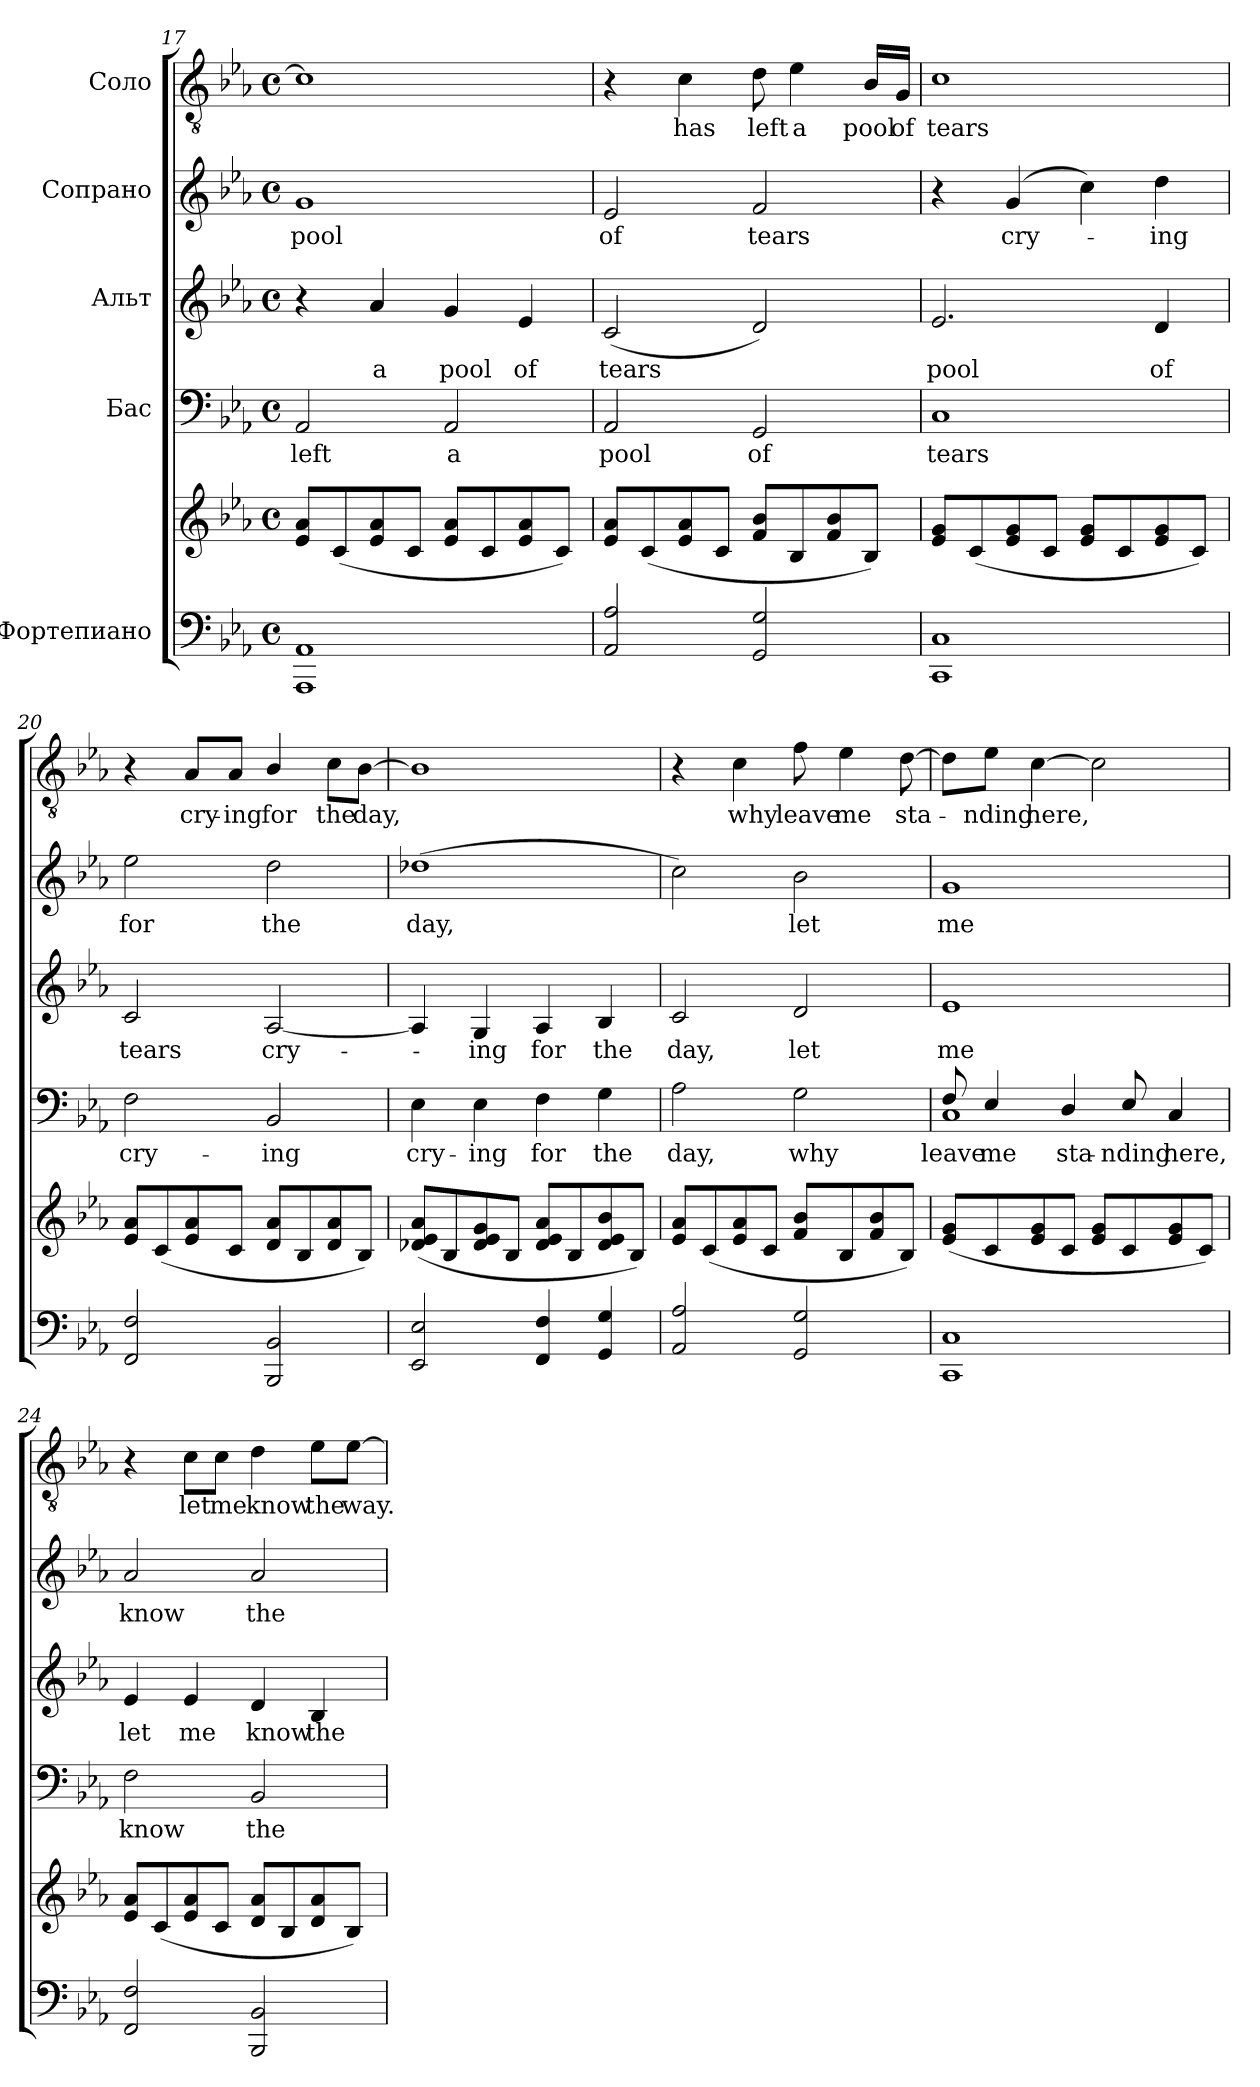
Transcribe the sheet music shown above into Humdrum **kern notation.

**kern	**kern	**kern	**text	**kern	**text	**kern	**text	**kern	**text
*part5	*part5	*part4	*part4	*part3	*part3	*part2	*part2	*part1	*part1
*staff6	*staff5	*staff4	*staff4	*staff3	*staff3	*staff2	*staff2	*staff1	*staff1
*I"Фортепиано	*	*I"Бас	*	*I"Альт	*	*I"Сопрано	*	*I"Соло	*
*clefF4	*clefG2	*clefF4	*	*clefG2	*	*clefG2	*	*clefGv2	*
*k[b-e-a-]	*k[b-e-a-]	*k[b-e-a-]	*	*k[b-e-a-]	*	*k[b-e-a-]	*	*k[b-e-a-]	*
*M4/4	*M4/4	*M4/4	*	*M4/4	*	*M4/4	*	*M4/4	*
*met(c)	*met(c)	*met(c)	*	*met(c)	*	*met(c)	*	*met(c)	*
=17	=17	=17	=17	=17	=17	=17	=17	=17	=17
!	!	!	!LO:LY:b	!	!	!	!LO:LY:b	!	!
1AAA- 1AA-	8e-/ 8a-/L	2AA-/	left	4r	.	1g	pool	1c]	.
.	(<8c/	.	.	.	.	.	.	.	.
!	!	!	!	!	!LO:LY:b	!	!	!	!
.	8e-/ 8a-/	.	.	4a-/	a	.	.	.	.
.	8c/J	.	.	.	.	.	.	.	.
!	!	!	!LO:LY:b	!	!LO:LY:b	!	!	!	!
.	8e-/ 8a-/L	2AA-/	a	4g/	pool	.	.	.	.
.	8c/	.	.	.	.	.	.	.	.
!	!	!	!	!	!LO:LY:b	!	!	!	!
.	8e-/ 8a-/	.	.	4e-/	of	.	.	.	.
.	8c/J)	.	.	.	.	.	.	.	.
!!LO:LB:g=z
=18	=18	=18	=18	=18	=18	=18	=18	=18	=18
!	!	!	!LO:LY:b	!	!LO:LY:b	!	!LO:LY:b	!	!
2AA-/ 2A-/	8e-/ 8a-/L	2AA-/	pool	(<2c/	tears	2e-/	of	4r	.
.	(<8c/	.	.	.	.	.	.	.	.
!	!	!	!	!	!	!	!	!	!LO:LY:b
.	8e-/ 8a-/	.	.	.	.	.	.	4c\	has
.	8c/J	.	.	.	.	.	.	.	.
!	!	!	!LO:LY:b	!	!	!	!LO:LY:b	!	!LO:LY:b
2GG/ 2G/	8f/ 8b-/L	2GG/	of	2d/)	.	2f/	tears	8d\	left
!	!	!	!	!	!	!	!	!	!LO:LY:b
.	8B-/	.	.	.	.	.	.	4e-\	a
.	8f/ 8b-/	.	.	.	.	.	.	.	.
!	!	!	!	!	!	!	!	!	!LO:LY:b
.	8B-/J)	.	.	.	.	.	.	16B-/LL	pool
!	!	!	!	!	!	!	!	!	!LO:LY:b
.	.	.	.	.	.	.	.	16G/JJ	of
=19	=19	=19	=19	=19	=19	=19	=19	=19	=19
!	!	!	!LO:LY:b	!	!LO:LY:b	!	!	!	!LO:LY:b
1CC 1C	8e-/ 8g/L	1C	tears	2.e-/	pool	4r	.	1c	tears
.	(<8c/	.	.	.	.	.	.	.	.
!	!	!	!	!	!	!	!LO:LY:b	!	!
.	8e-/ 8g/	.	.	.	.	(>4g/	cry-	.	.
.	8c/J	.	.	.	.	.	.	.	.
.	8e-/ 8g/L	.	.	.	.	4cc\)	.	.	.
.	8c/	.	.	.	.	.	.	.	.
!	!	!	!	!	!LO:LY:b	!	!LO:LY:b	!	!
.	8e-/ 8g/	.	.	4d/	of	4dd\	-ing	.	.
.	8c/J)	.	.	.	.	.	.	.	.
=20	=20	=20	=20	=20	=20	=20	=20	=20	=20
!	!	!	!LO:LY:b	!	!LO:LY:b	!	!LO:LY:b	!	!
2FF/ 2F/	8e-/ 8a-/L	2F\	cry-	2c/	tears	2ee-\	for	4r	.
.	(<8c/	.	.	.	.	.	.	.	.
!	!	!	!	!	!	!	!	!	!LO:LY:b
.	8e-/ 8a-/	.	.	.	.	.	.	8A-/L	cry-
!	!	!	!	!	!	!	!	!	!LO:LY:b
.	8c/J	.	.	.	.	.	.	8A-/J	-ing
!	!	!	!LO:LY:b	!	!LO:LY:b	!	!LO:LY:b	!	!LO:LY:b
2BBB-/ 2BB-/	8d/ 8a-/L	2BB-/	-ing	[2A-/	cry-	2dd\	the	4B-/	for
.	8B-/	.	.	.	.	.	.	.	.
!	!	!	!	!	!	!	!	!	!LO:LY:b
.	8d/ 8a-/	.	.	.	.	.	.	8c\L	the
!	!	!	!	!	!	!	!	!	!LO:LY:b
.	8B-/J)	.	.	.	.	.	.	[8B-\J	day,
=21	=21	=21	=21	=21	=21	=21	=21	=21	=21
!	!	!	!LO:LY:b	!	!	!	!LO:LY:b	!	!
2EE-/ 2E-/	(<8d-X/ 8e-/ 8a-/L	4E-\	cry-	4A-/]	.	(>1dd-X	day,	1B-]	.
.	8B-/	.	.	.	.	.	.	.	.
!	!	!	!LO:LY:b	!	!LO:LY:b	!	!	!	!
.	8d-/ 8e-/ 8g/	4E-\	-ing	4G/	-ing	.	.	.	.
.	8B-/J	.	.	.	.	.	.	.	.
!	!	!	!LO:LY:b	!	!LO:LY:b	!	!	!	!
4FF/ 4F/	8d-/ 8e-/ 8a-/L	4F\	for	4A-/	for	.	.	.	.
.	8B-/	.	.	.	.	.	.	.	.
!	!	!	!LO:LY:b	!	!LO:LY:b	!	!	!	!
4GG/ 4G/	8d-/ 8e-/ 8b-/	4G\	the	4B-/	the	.	.	.	.
.	8B-/J)	.	.	.	.	.	.	.	.
!!LO:PB:g=z
=22	=22	=22	=22	=22	=22	=22	=22	=22	=22
!	!	!	!LO:LY:b	!	!LO:LY:b	!	!	!	!
2AA-/ 2A-/	8e-/ 8a-/L	2A-\	day,	2c/	day,	2cc\)	.	4r	.
.	(<8c/	.	.	.	.	.	.	.	.
!	!	!	!	!	!	!	!	!	!LO:LY:b
.	8e-/ 8a-/	.	.	.	.	.	.	4c\	why
.	8c/J	.	.	.	.	.	.	.	.
!	!	!	!LO:LY:b	!	!LO:LY:b	!	!LO:LY:b	!	!LO:LY:b
2GG/ 2G/	8f/ 8b-/L	2G\	why	2d/	let	2b-\	let	8f\	leave
!	!	!	!	!	!	!	!	!	!LO:LY:b
.	8B-/	.	.	.	.	.	.	4e-\	me
.	8f/ 8b-/	.	.	.	.	.	.	.	.
!	!	!	!	!	!	!	!	!	!LO:LY:b
.	8B-/J)	.	.	.	.	.	.	[8d\	sta-
=23	=23	=23	=23	=23	=23	=23	=23	=23	=23
!	!	!	!LO:LY:a	!	!	!	!	!	!
*	*	*^	*	*	*	*	*	*	*
!	!	!	!	!LO:LY:b	!	!LO:LY:b	!	!LO:LY:b	!	!
1CC 1C	(<8e-/ 8g/L	8F/	1C	leave	1e-	me	1g	me	8d\L]	.
!	!	!	!	!LO:LY:a	!	!	!	!	!	!LO:LY:b
.	8c/	4E-/	.	me	.	.	.	.	8e-\J	-nding
!	!	!	!	!	!	!	!	!	!	!LO:LY:b
.	8e-/ 8g/	.	.	.	.	.	.	.	[4c\	here,
!	!	!	!	!LO:LY:a	!	!	!	!	!	!
.	8c/J	4D/	.	sta-	.	.	.	.	.	.
.	8e-/ 8g/L	.	.	.	.	.	.	.	2c\]	.
!	!	!	!	!LO:LY:a	!	!	!	!	!	!
.	8c/	8E-/	.	-nding	.	.	.	.	.	.
!	!	!	!	!LO:LY:a	!	!	!	!	!	!
.	8e-/ 8g/	4C/	.	here,	.	.	.	.	.	.
.	8c/J)	.	.	.	.	.	.	.	.	.
*	*	*v	*v	*	*	*	*	*	*	*
=24	=24	=24	=24	=24	=24	=24	=24	=24	=24
!	!	!	!LO:LY:b	!	!LO:LY:b	!	!LO:LY:b	!	!
2FF/ 2F/	8e-/ 8a-/L	2F\	know	4e-/	let	2a-/	know	4r	.
.	(<8c/	.	.	.	.	.	.	.	.
!	!	!	!	!	!LO:LY:b	!	!	!	!LO:LY:b
.	8e-/ 8a-/	.	.	4e-/	me	.	.	8c\L	-let
!	!	!	!	!	!	!	!	!	!LO:LY:b
.	8c/J	.	.	.	.	.	.	8c\J	me
!	!	!	!LO:LY:b	!	!LO:LY:b	!	!LO:LY:b	!	!LO:LY:b
2BBB-/ 2BB-/	8d/ 8a-/L	2BB-/	the	4d/	know	2a-/	the	4d\	know
.	8B-/	.	.	.	.	.	.	.	.
!	!	!	!	!	!LO:LY:b	!	!	!	!LO:LY:b
.	8d/ 8a-/	.	.	4B-/	the	.	.	8e-\L	the
!	!	!	!	!	!	!	!	!	!LO:LY:b
.	8B-/J)	.	.	.	.	.	.	[8e-\J	way.
=	=	=	=	=	=	=	=	=	=
*-	*-	*-	*-	*-	*-	*-	*-	*-	*-
